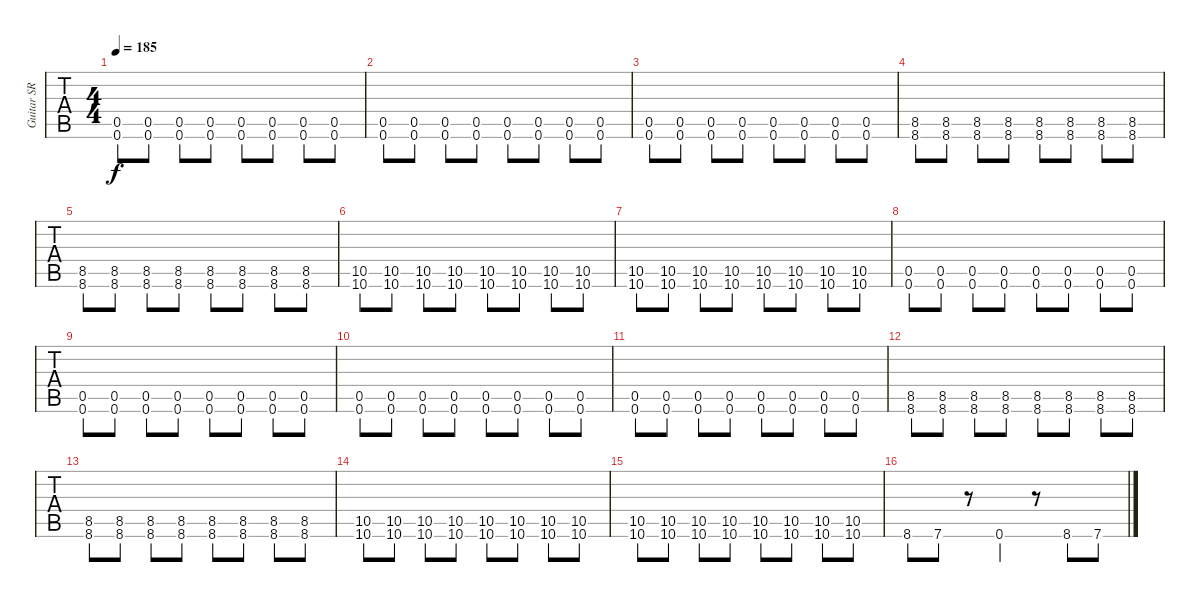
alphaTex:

\track ("Guitar SR" "Guitar SR") {instrument distortionguitar}
\staff {tabs}
\tuning (E4 B3 G3 D3 A2 D2) {hide}
\ts (4 4)
\tempo 185
\clef g2
\ks c
(0.5 0.6).8{dy f} (0.5 0.6).8 (0.5 0.6).8 (0.5 0.6).8 (0.5 0.6).8 (0.5 0.6).8 (0.5 0.6).8 (0.5 0.6).8 |
(0.5 0.6).8 (0.5 0.6).8 (0.5 0.6).8 (0.5 0.6).8 (0.5 0.6).8 (0.5 0.6).8 (0.5 0.6).8 (0.5 0.6).8 |
(0.5 0.6).8 (0.5 0.6).8 (0.5 0.6).8 (0.5 0.6).8 (0.5 0.6).8 (0.5 0.6).8 (0.5 0.6).8 (0.5 0.6).8 |
(8.5 8.6).8 (8.5 8.6).8 (8.5 8.6).8 (8.5 8.6).8 (8.5 8.6).8 (8.5 8.6).8 (8.5 8.6).8 (8.5 8.6).8 |
(8.5 8.6).8 (8.5 8.6).8 (8.5 8.6).8 (8.5 8.6).8 (8.5 8.6).8 (8.5 8.6).8 (8.5 8.6).8 (8.5 8.6).8 |
(10.5 10.6).8 (10.5 10.6).8 (10.5 10.6).8 (10.5 10.6).8 (10.5 10.6).8 (10.5 10.6).8 (10.5 10.6).8 (10.5 10.6).8 |
(10.5 10.6).8 (10.5 10.6).8 (10.5 10.6).8 (10.5 10.6).8 (10.5 10.6).8 (10.5 10.6).8 (10.5 10.6).8 (10.5 10.6).8 |
(0.5 0.6).8 (0.5 0.6).8 (0.5 0.6).8 (0.5 0.6).8 (0.5 0.6).8 (0.5 0.6).8 (0.5 0.6).8 (0.5 0.6).8 |
(0.5 0.6).8 (0.5 0.6).8 (0.5 0.6).8 (0.5 0.6).8 (0.5 0.6).8 (0.5 0.6).8 (0.5 0.6).8 (0.5 0.6).8 |
(0.5 0.6).8 (0.5 0.6).8 (0.5 0.6).8 (0.5 0.6).8 (0.5 0.6).8 (0.5 0.6).8 (0.5 0.6).8 (0.5 0.6).8 |
(0.5 0.6).8 (0.5 0.6).8 (0.5 0.6).8 (0.5 0.6).8 (0.5 0.6).8 (0.5 0.6).8 (0.5 0.6).8 (0.5 0.6).8 |
(8.5 8.6).8 (8.5 8.6).8 (8.5 8.6).8 (8.5 8.6).8 (8.5 8.6).8 (8.5 8.6).8 (8.5 8.6).8 (8.5 8.6).8 |
(8.5 8.6).8 (8.5 8.6).8 (8.5 8.6).8 (8.5 8.6).8 (8.5 8.6).8 (8.5 8.6).8 (8.5 8.6).8 (8.5 8.6).8 |
(10.5 10.6).8 (10.5 10.6).8 (10.5 10.6).8 (10.5 10.6).8 (10.5 10.6).8 (10.5 10.6).8 (10.5 10.6).8 (10.5 10.6).8 |
(10.5 10.6).8 (10.5 10.6).8 (10.5 10.6).8 (10.5 10.6).8 (10.5 10.6).8 (10.5 10.6).8 (10.5 10.6).8 (10.5 10.6).8 |
8.6.8 7.6.8 r.8 0.6.4 r.8 8.6.8 7.6.8
